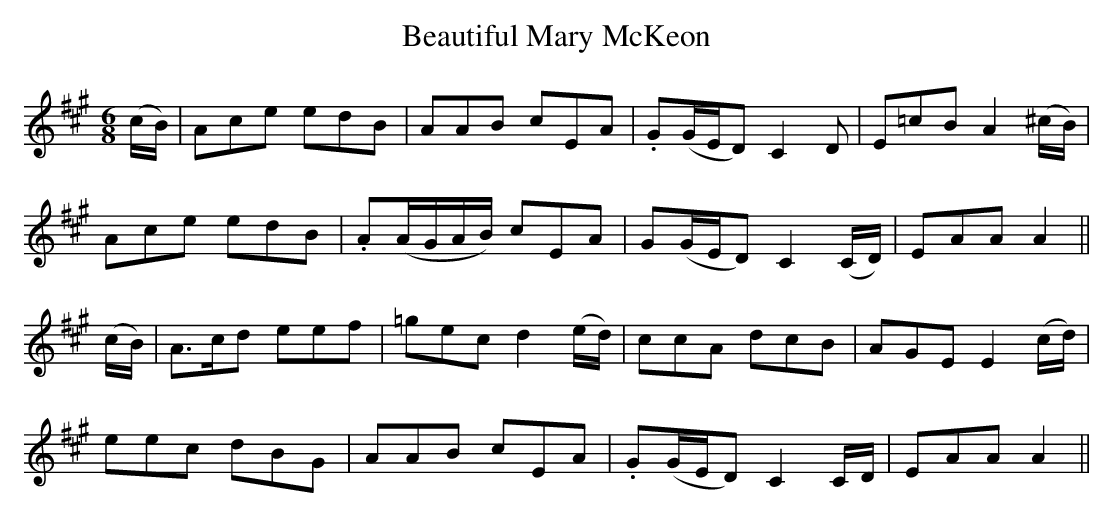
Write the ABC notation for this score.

X:1
T: Beautiful Mary McKeon
M: 6/8
L: 1/8
K: A
(c/B/) | Ace edB | AAB cEA | .G(G/E/D) C2 D | E=cB A2 (^c/B/) |
Ace edB | .A(A/G/A/B/) cEA | G(G/E/D) C2 (C/D/) | EAA A2 ||
(c/B/) | A>cd eef | =gec d2 (e/d/) | ccA dcB | AGE E2 (c/d/) |
eec dBG | AAB cEA | .G(G/E/D) C2 C/D/ | EAA A2 ||
